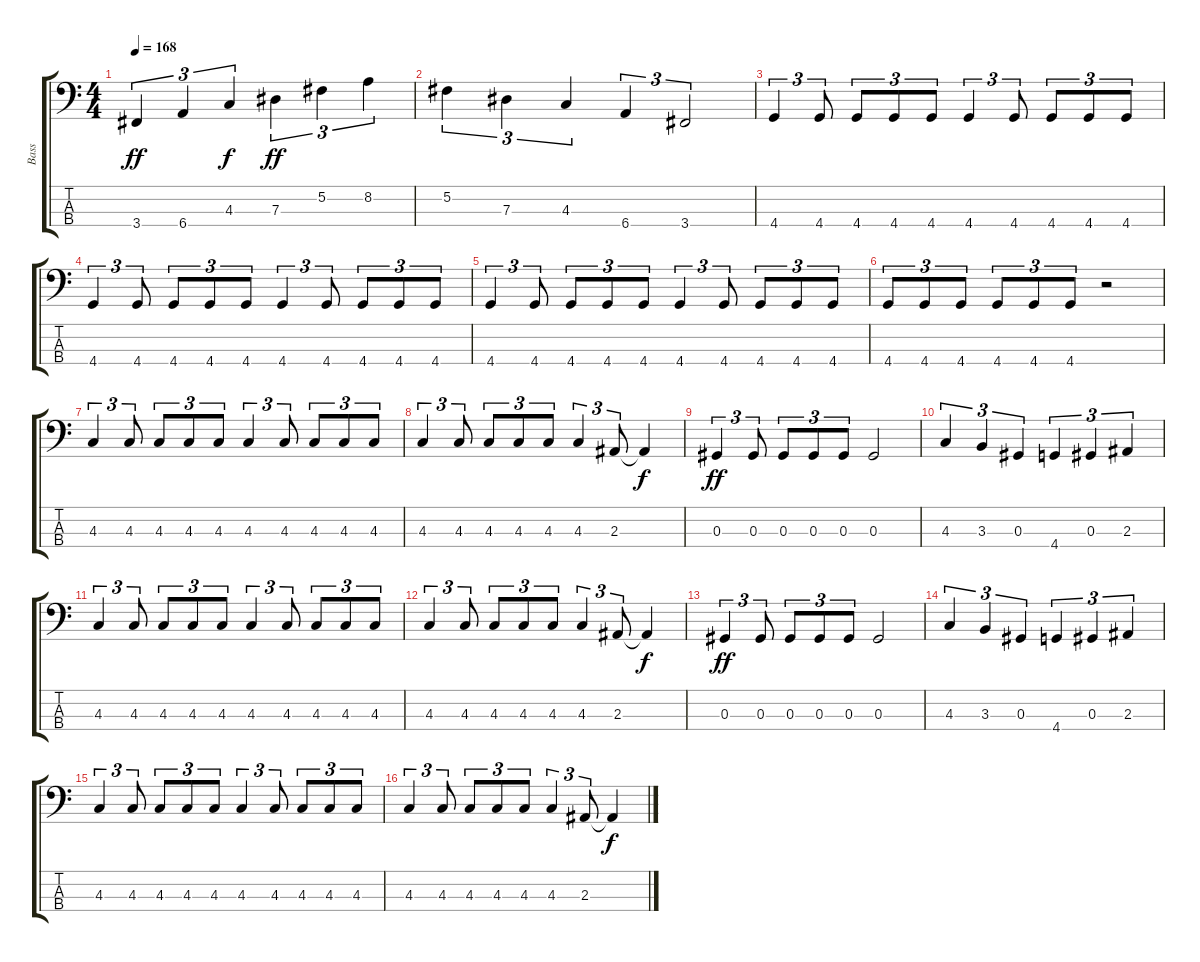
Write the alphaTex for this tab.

\track ("Bass" "Bass") {instrument electricbasspick}
\staff {score tabs}
\tuning (Gb2 Db2 Ab1 Eb1) {hide}
\ts (4 4)
\tempo 168
\clef f4
\ks c
3.4.4{tu (3 2) dy ff} 6.4.4{tu (3 2)} 4.3.4{tu (3 2) dy f} 7.3.4{tu (3 2) dy ff} 5.2.4{tu (3 2)} 8.2.4{tu (3 2)} |
5.2.4{tu (3 2)} 7.3.4{tu (3 2)} 4.3.4{tu (3 2)} 6.4.4{tu (3 2)} 3.4.2{tu (3 2)} |
4.4.4{tu (3 2)} 4.4.8{tu (3 2)} 4.4.8{tu (3 2)} 4.4.8{tu (3 2)} 4.4.8{tu (3 2)} 4.4.4{tu (3 2)} 4.4.8{tu (3 2)} 4.4.8{tu (3 2)} 4.4.8{tu (3 2)} 4.4.8{tu (3 2)} |
4.4.4{tu (3 2)} 4.4.8{tu (3 2)} 4.4.8{tu (3 2)} 4.4.8{tu (3 2)} 4.4.8{tu (3 2)} 4.4.4{tu (3 2)} 4.4.8{tu (3 2)} 4.4.8{tu (3 2)} 4.4.8{tu (3 2)} 4.4.8{tu (3 2)} |
4.4.4{tu (3 2)} 4.4.8{tu (3 2)} 4.4.8{tu (3 2)} 4.4.8{tu (3 2)} 4.4.8{tu (3 2)} 4.4.4{tu (3 2)} 4.4.8{tu (3 2)} 4.4.8{tu (3 2)} 4.4.8{tu (3 2)} 4.4.8{tu (3 2)} |
4.4.8{tu (3 2)} 4.4.8{tu (3 2)} 4.4.8{tu (3 2)} 4.4.8{tu (3 2)} 4.4.8{tu (3 2)} 4.4.8{tu (3 2)} r.2 |
4.3.4{tu (3 2)} 4.3.8{tu (3 2)} 4.3.8{tu (3 2)} 4.3.8{tu (3 2)} 4.3.8{tu (3 2)} 4.3.4{tu (3 2)} 4.3.8{tu (3 2)} 4.3.8{tu (3 2)} 4.3.8{tu (3 2)} 4.3.8{tu (3 2)} |
4.3.4{tu (3 2)} 4.3.8{tu (3 2)} 4.3.8{tu (3 2)} 4.3.8{tu (3 2)} 4.3.8{tu (3 2)} 4.3.4{tu (3 2)} 2.3.8{tu (3 2)} 2.3{t}.4{dy f} |
0.3.4{tu (3 2) dy ff} 0.3.8{tu (3 2)} 0.3.8{tu (3 2)} 0.3.8{tu (3 2)} 0.3.8{tu (3 2)} 0.3.2 |
4.3.4{tu (3 2)} 3.3.4{tu (3 2)} 0.3.4{tu (3 2)} 4.4.4{tu (3 2)} 0.3.4{tu (3 2)} 2.3.4{tu (3 2)} |
4.3.4{tu (3 2)} 4.3.8{tu (3 2)} 4.3.8{tu (3 2)} 4.3.8{tu (3 2)} 4.3.8{tu (3 2)} 4.3.4{tu (3 2)} 4.3.8{tu (3 2)} 4.3.8{tu (3 2)} 4.3.8{tu (3 2)} 4.3.8{tu (3 2)} |
4.3.4{tu (3 2)} 4.3.8{tu (3 2)} 4.3.8{tu (3 2)} 4.3.8{tu (3 2)} 4.3.8{tu (3 2)} 4.3.4{tu (3 2)} 2.3.8{tu (3 2)} 2.3{t}.4{dy f} |
0.3.4{tu (3 2) dy ff} 0.3.8{tu (3 2)} 0.3.8{tu (3 2)} 0.3.8{tu (3 2)} 0.3.8{tu (3 2)} 0.3.2 |
4.3.4{tu (3 2)} 3.3.4{tu (3 2)} 0.3.4{tu (3 2)} 4.4.4{tu (3 2)} 0.3.4{tu (3 2)} 2.3.4{tu (3 2)} |
4.3.4{tu (3 2)} 4.3.8{tu (3 2)} 4.3.8{tu (3 2)} 4.3.8{tu (3 2)} 4.3.8{tu (3 2)} 4.3.4{tu (3 2)} 4.3.8{tu (3 2)} 4.3.8{tu (3 2)} 4.3.8{tu (3 2)} 4.3.8{tu (3 2)} |
4.3.4{tu (3 2)} 4.3.8{tu (3 2)} 4.3.8{tu (3 2)} 4.3.8{tu (3 2)} 4.3.8{tu (3 2)} 4.3.4{tu (3 2)} 2.3.8{tu (3 2)} 2.3{t}.4{dy f}
